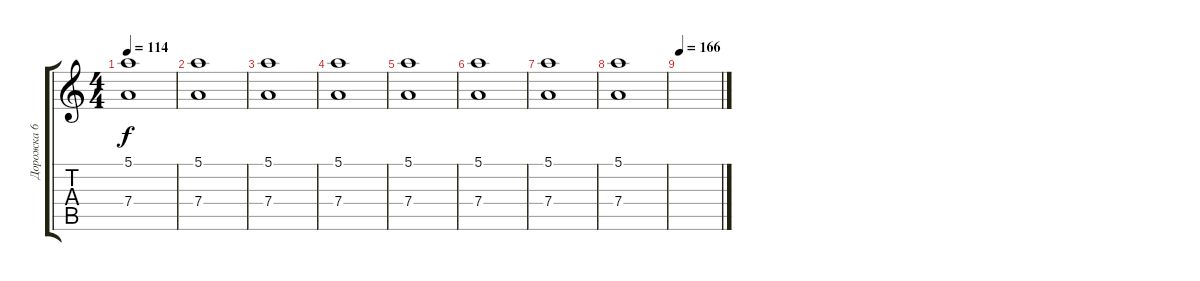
\track ("Дорожка 6" "Дорожка 6") {instrument stringensemble1}
\staff {score tabs}
\tuning (E5 B4 G4 D4 A3 E3) {hide}
\ts (4 4)
\tempo 114
\clef g2
\ks c
(5.1 7.4).1{dy f} |
(5.1 7.4).1 |
(5.1 7.4).1 |
(5.1 7.4).1 |
(5.1 7.4).1 |
(5.1 7.4).1 |
(5.1 7.4).1 |
(5.1 7.4).1 |
\tempo 166
